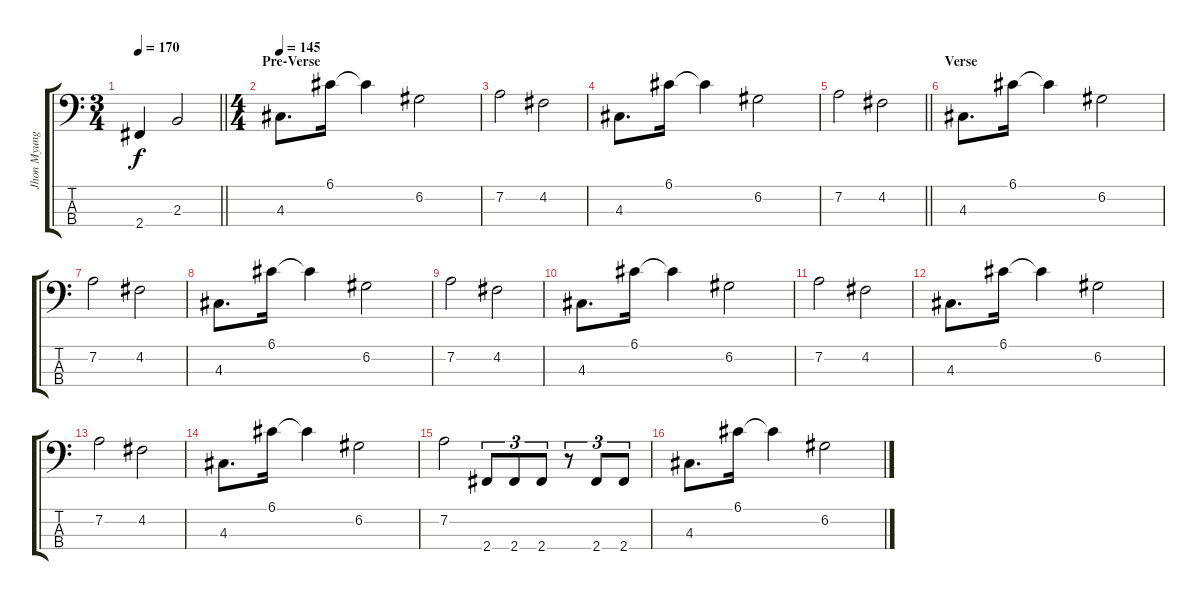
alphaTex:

\track ("Jhon Myung" "Jhon Myung") {instrument electricbasspick}
\staff {score tabs}
\tuning (G2 D2 A1 E1) {hide}
\ts (3 4)
\tempo 170
\clef f4
\barLineRight lightlight
\ks c
2.4{t}.4{dy f} 2.3.2 |
\ts (4 4)
\section ("" "Pre-Verse")
\tempo 145
4.3.8{d} 6.1.16 6.1{t}.4 6.2.2 |
7.2.2 4.2.2 |
4.3.8{d} 6.1.16 6.1{t}.4 6.2.2 |
\barLineRight lightlight
7.2.2 4.2.2 |
\section ("" "Verse")
4.3.8{d} 6.1.16 6.1{t}.4 6.2.2 |
7.2.2 4.2.2 |
4.3.8{d} 6.1.16 6.1{t}.4 6.2.2 |
7.2.2 4.2.2 |
4.3.8{d} 6.1.16 6.1{t}.4 6.2.2 |
7.2.2 4.2.2 |
4.3.8{d} 6.1.16 6.1{t}.4 6.2.2 |
7.2.2 4.2.2 |
4.3.8{d} 6.1.16 6.1{t}.4 6.2.2 |
7.2.2 2.4.8{tu (3 2)} 2.4.8{tu (3 2)} 2.4.8{tu (3 2)} r.8{tu (3 2)} 2.4.8{tu (3 2)} 2.4.8{tu (3 2)} |
4.3.8{d} 6.1.16 6.1{t}.4 6.2.2
